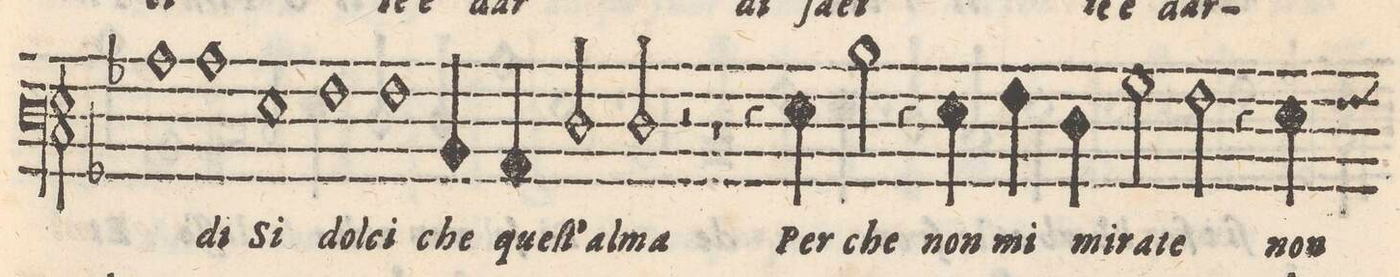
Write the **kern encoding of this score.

**kern	**text
*I"BASSO	*
*clefF3	*
*k[b-]	*
*met(C)	*
*M2/1	*
1c	.
1c	-di
=14-	=14-
1G	Si
1A	dol-
=15-	=15-
1A	-ci
4D/	che
4C/	queſt'
2F/	al-
=16-	=16-
2F/	-ma
2r	.
1r	.
=17-	=17-
4r	.
4G\	Per
2d\	che
4r	.
4G\	non
4A\	mi
4F\	mi-
=18-	=18-
2B-\	-ra-
2A\	-te
4r	.
4G\	non
*custos:A	*
*-	*-
